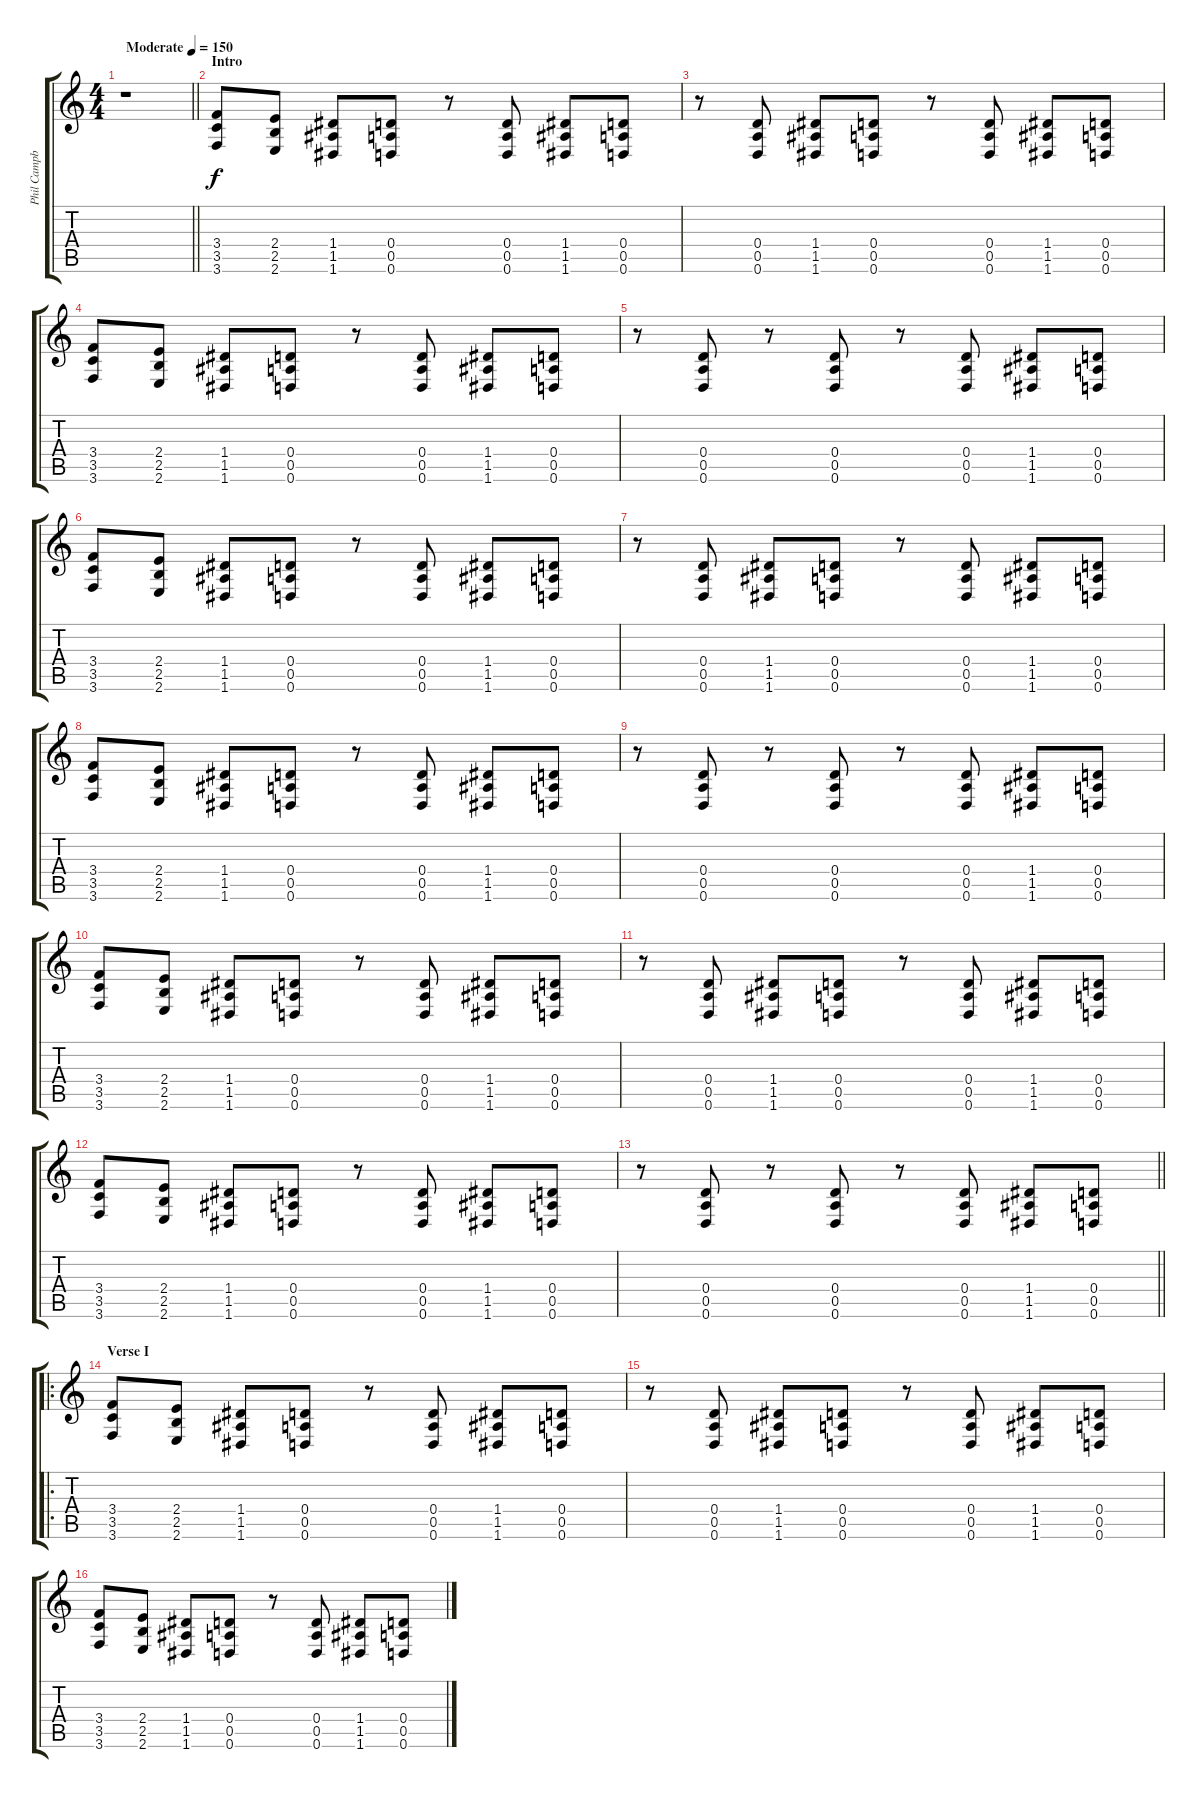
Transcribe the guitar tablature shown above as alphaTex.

\track ("Phil Campbell" "Phil Campb") {instrument distortionguitar}
\staff {score tabs}
\tuning (E4 B3 G3 D3 A2 D2) {hide}
\ts (4 4)
\tempo (150 "Moderate")
\clef g2
\barLineRight lightlight
\ks c
r.1{dy f instrument distortionguitar} |
\section ("" "Intro")
(3.4 3.5 3.6).8 (2.4 2.5 2.6).8 (1.4 1.5 1.6).8 (0.4 0.5 0.6).8 r.8 (0.4 0.5 0.6).8 (1.4 1.5 1.6).8 (0.4 0.5 0.6).8 |
r.8 (0.4 0.5 0.6).8 (1.4 1.5 1.6).8 (0.4 0.5 0.6).8 r.8 (0.4 0.5 0.6).8 (1.4 1.5 1.6).8 (0.4 0.5 0.6).8 |
(3.4 3.5 3.6).8 (2.4 2.5 2.6).8 (1.4 1.5 1.6).8 (0.4 0.5 0.6).8 r.8 (0.4 0.5 0.6).8 (1.4 1.5 1.6).8 (0.4 0.5 0.6).8 |
r.8 (0.4 0.5 0.6).8 r.8 (0.4 0.5 0.6).8 r.8 (0.4 0.5 0.6).8 (1.4 1.5 1.6).8 (0.4 0.5 0.6).8 |
(3.4 3.5 3.6).8 (2.4 2.5 2.6).8 (1.4 1.5 1.6).8 (0.4 0.5 0.6).8 r.8 (0.4 0.5 0.6).8 (1.4 1.5 1.6).8 (0.4 0.5 0.6).8 |
r.8 (0.4 0.5 0.6).8 (1.4 1.5 1.6).8 (0.4 0.5 0.6).8 r.8 (0.4 0.5 0.6).8 (1.4 1.5 1.6).8 (0.4 0.5 0.6).8 |
(3.4 3.5 3.6).8 (2.4 2.5 2.6).8 (1.4 1.5 1.6).8 (0.4 0.5 0.6).8 r.8 (0.4 0.5 0.6).8 (1.4 1.5 1.6).8 (0.4 0.5 0.6).8 |
r.8 (0.4 0.5 0.6).8 r.8 (0.4 0.5 0.6).8 r.8 (0.4 0.5 0.6).8 (1.4 1.5 1.6).8 (0.4 0.5 0.6).8 |
(3.4 3.5 3.6).8 (2.4 2.5 2.6).8 (1.4 1.5 1.6).8 (0.4 0.5 0.6).8 r.8 (0.4 0.5 0.6).8 (1.4 1.5 1.6).8 (0.4 0.5 0.6).8 |
r.8 (0.4 0.5 0.6).8 (1.4 1.5 1.6).8 (0.4 0.5 0.6).8 r.8 (0.4 0.5 0.6).8 (1.4 1.5 1.6).8 (0.4 0.5 0.6).8 |
(3.4 3.5 3.6).8 (2.4 2.5 2.6).8 (1.4 1.5 1.6).8 (0.4 0.5 0.6).8 r.8 (0.4 0.5 0.6).8 (1.4 1.5 1.6).8 (0.4 0.5 0.6).8 |
\barLineRight lightlight
r.8 (0.4 0.5 0.6).8 r.8 (0.4 0.5 0.6).8 r.8 (0.4 0.5 0.6).8 (1.4 1.5 1.6).8 (0.4 0.5 0.6).8 |
\ro
\section ("" "Verse I")
(3.4 3.5 3.6).8 (2.4 2.5 2.6).8 (1.4 1.5 1.6).8 (0.4 0.5 0.6).8 r.8 (0.4 0.5 0.6).8 (1.4 1.5 1.6).8 (0.4 0.5 0.6).8 |
r.8 (0.4 0.5 0.6).8 (1.4 1.5 1.6).8 (0.4 0.5 0.6).8 r.8 (0.4 0.5 0.6).8 (1.4 1.5 1.6).8 (0.4 0.5 0.6).8 |
(3.4 3.5 3.6).8 (2.4 2.5 2.6).8 (1.4 1.5 1.6).8 (0.4 0.5 0.6).8 r.8 (0.4 0.5 0.6).8 (1.4 1.5 1.6).8 (0.4 0.5 0.6).8
